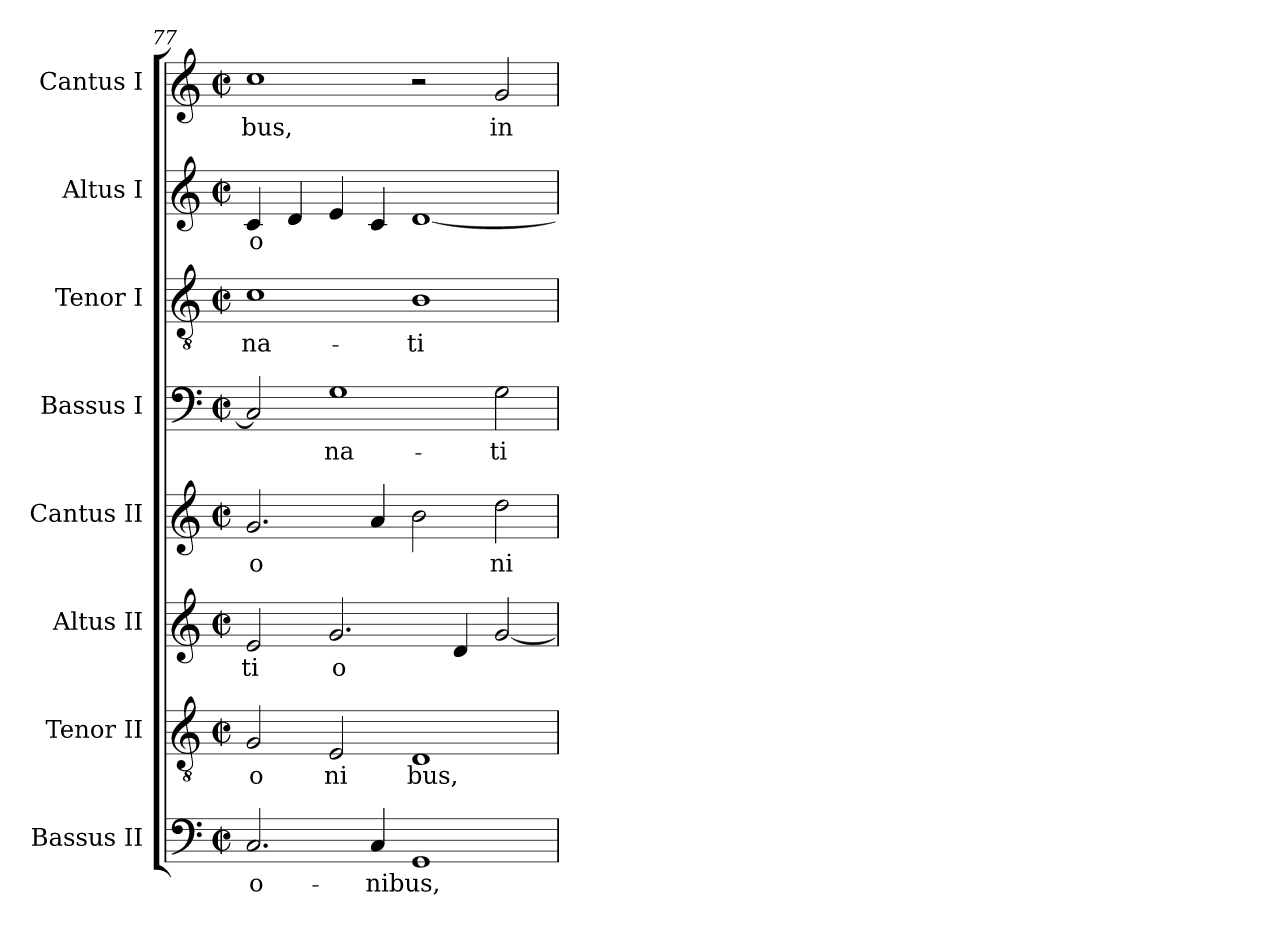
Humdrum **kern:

**kern	**text	**kern	**text	**kern	**text	**kern	**text	**kern	**text	**kern	**text	**kern	**text	**kern	**text
*part8	*part8	*part7	*part7	*part6	*part6	*part5	*part5	*part4	*part4	*part3	*part3	*part2	*part2	*part1	*part1
*staff8	*staff8	*staff7	*staff7	*staff6	*staff6	*staff5	*staff5	*staff4	*staff4	*staff3	*staff3	*staff2	*staff2	*staff1	*staff1
*I"Bassus II	*	*I"Tenor II	*	*I"Altus II	*	*I"Cantus II	*	*I"Bassus I	*	*I"Tenor I	*	*I"Altus I	*	*I"Cantus I	*
*clefF4	*	*clefGv2	*	*clefG2	*	*clefG2	*	*clefF4	*	*clefGv2	*	*clefG2	*	*clefG2	*
*M2/2	*	*M2/2	*	*M2/2	*	*M2/2	*	*M2/2	*	*M2/2	*	*M2/2	*	*M2/2	*
*met(c|)	*	*met(c|)	*	*met(c|)	*	*met(c|)	*	*met(c|)	*	*met(c|)	*	*met(c|)	*	*met(c|)	*
=77	=77	=77	=77	=77	=77	=77	=77	=77	=77	=77	=77	=77	=77	=77	=77
!	!LO:LY:b:cj	!	!LO:LY:b:cj	!	!LO:LY:b:cj	!	!LO:LY:b:cj	!	!	!	!LO:LY:b:cj	!	!LO:LY:b:cj	!	!LO:LY:b:cj
2.C/	-o-	2G/	o	2e/	ti	2.g/	o	2C/]	.	1c	na-	4c/	o	1cc	-bus,
.	.	.	.	.	.	.	.	.	.	.	.	4d/	.	.	.
!	!	!	!LO:LY:b:cj	!	!LO:LY:b:cj	!	!	!	!LO:LY:b:cj	!	!	!	!	!	!
.	.	2E/	ni	2.g/	o	.	.	1G	na-	.	.	4e/	.	.	.
!	!LO:LY:b	!	!	!	!	!	!	!	!	!	!	!	!	!	!
4C/	-nibus,	.	.	.	.	4a/	.	.	.	.	.	4c/	.	.	.
!	!	!	!LO:LY:b:cj	!	!	!	!	!	!	!	!LO:LY:b:cj	!	!	!	!
1GG	.	1D	bus,	.	.	2b\	.	.	.	1B	-ti-	[<1d	.	2r	.
.	.	.	.	4d/	.	.	.	.	.	.	.	.	.	.	.
!	!	!	!	!	!	!	!LO:LY:b:cj	!	!LO:LY:b:cj	!	!	!	!	!	!LO:LY:b:cj
.	.	.	.	[<2g/	.	2dd\	ni	2G\	-ti-	.	.	.	.	2g/	in
=	=	=	=	=	=	=	=	=	=	=	=	=	=	=	=
*-	*-	*-	*-	*-	*-	*-	*-	*-	*-	*-	*-	*-	*-	*-	*-
